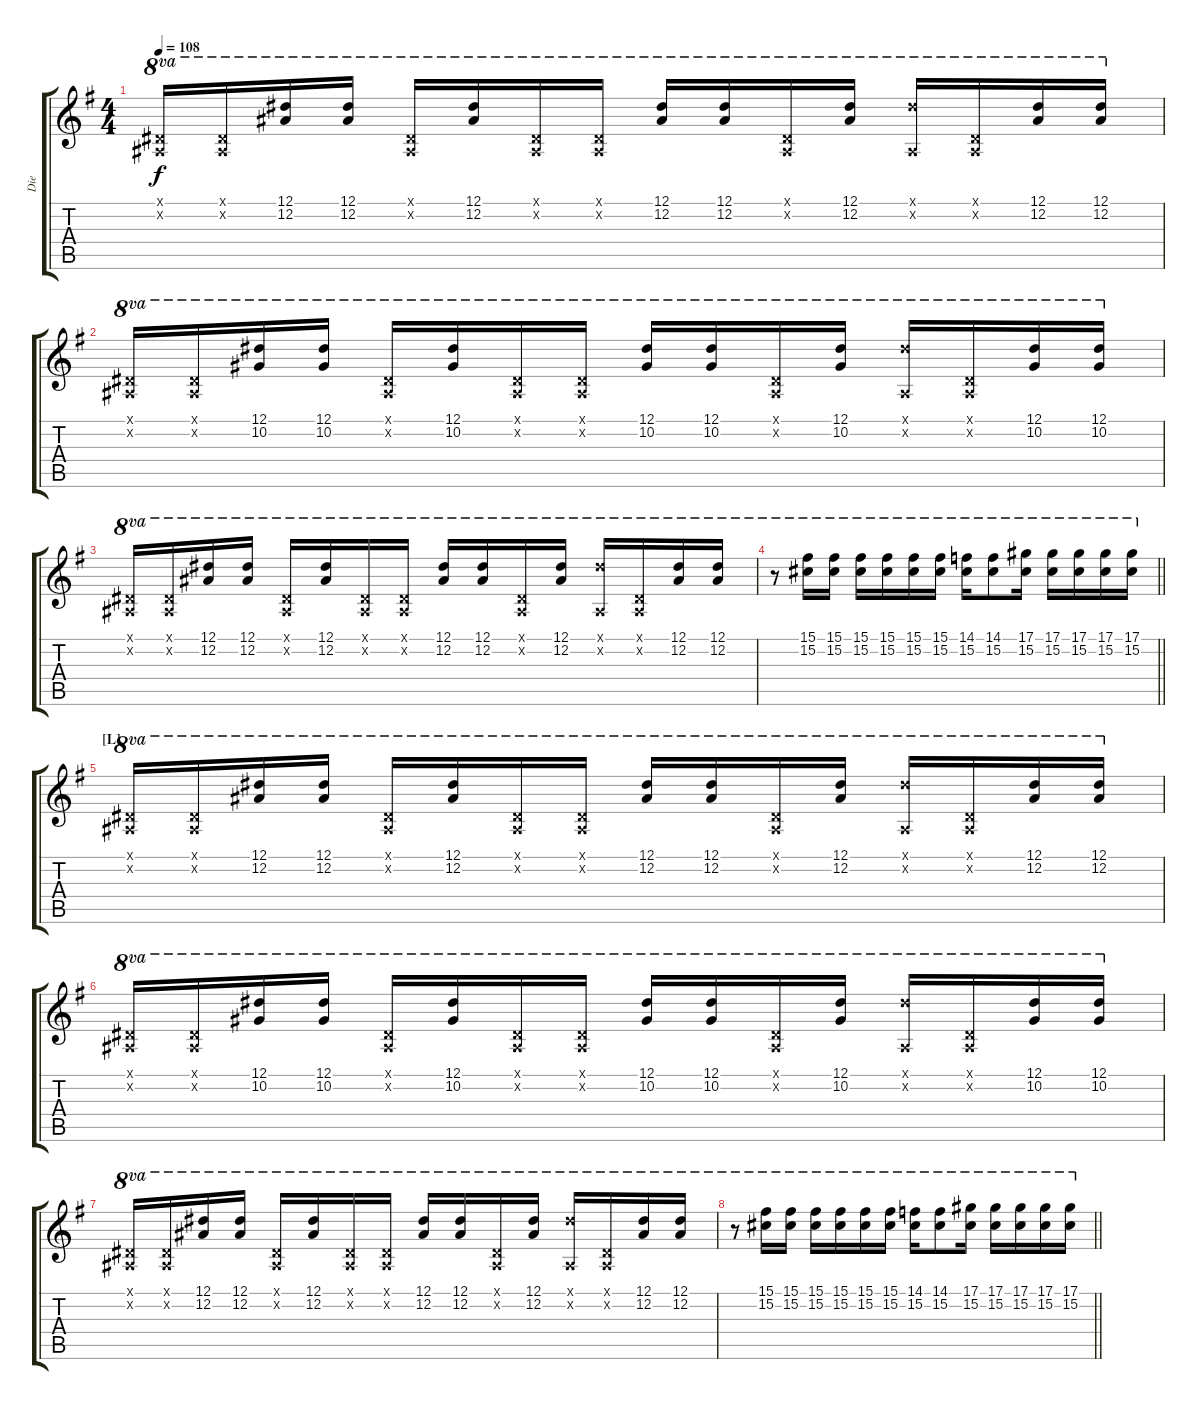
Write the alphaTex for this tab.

\track ("Die" "Die") {instrument overdrivenguitar}
\staff {score tabs}
\tuning (Eb4 Bb3 Gb3 Db3 Ab2 Db2) {hide}
\ts (4 4)
\tempo 108
\clef g2
\ks g
(0.1{x} 0.2{x}).16{ot 8va dy f} (0.1{x} 0.2{x}).16{ot 8va} (12.1 12.2).16{ot 8va} (12.1 12.2).16{ot 8va} (0.1{x} 0.2{x}).16{ot 8va} (12.1 12.2).16{ot 8va} (0.1{x} 0.2{x}).16{ot 8va} (0.1{x} 0.2{x}).16{ot 8va} (12.1 12.2).16{ot 8va} (12.1 12.2).16{ot 8va} (0.1{x} 0.2{x}).16{ot 8va} (12.1 12.2).16{ot 8va} (12.1{x} 0.2{x}).16{ot 8va} (0.1{x} 0.2{x}).16{ot 8va} (12.1 12.2).16{ot 8va} (12.1 12.2).16{ot 8va} |
(0.1{x} 0.2{x}).16{ot 8va} (0.1{x} 0.2{x}).16{ot 8va} (12.1 10.2).16{ot 8va} (12.1 10.2).16{ot 8va} (0.1{x} 0.2{x}).16{ot 8va} (12.1 10.2).16{ot 8va} (0.1{x} 0.2{x}).16{ot 8va} (0.1{x} 0.2{x}).16{ot 8va} (12.1 10.2).16{ot 8va} (12.1 10.2).16{ot 8va} (0.1{x} 0.2{x}).16{ot 8va} (12.1 10.2).16{ot 8va} (12.1{x} 0.2{x}).16{ot 8va} (0.1{x} 0.2{x}).16{ot 8va} (12.1 10.2).16{ot 8va} (12.1 10.2).16{ot 8va} |
(0.1{x} 0.2{x}).16{ot 8va} (0.1{x} 0.2{x}).16{ot 8va} (12.1 12.2).16{ot 8va} (12.1 12.2).16{ot 8va} (0.1{x} 0.2{x}).16{ot 8va} (12.1 12.2).16{ot 8va} (0.1{x} 0.2{x}).16{ot 8va} (0.1{x} 0.2{x}).16{ot 8va} (12.1 12.2).16{ot 8va} (12.1 12.2).16{ot 8va} (0.1{x} 0.2{x}).16{ot 8va} (12.1 12.2).16{ot 8va} (12.1{x} 0.2{x}).16{ot 8va} (0.1{x} 0.2{x}).16{ot 8va} (12.1 12.2).16{ot 8va} (12.1 12.2).16{ot 8va} |
\barLineRight lightlight
r.8{ot 8va} (15.1 15.2).16{ot 8va} (15.1 15.2).16{ot 8va} (15.1 15.2).16{ot 8va} (15.1 15.2).16{ot 8va} (15.1 15.2).16{ot 8va} (15.1 15.2).16{ot 8va} (14.1 15.2).16{ot 8va} (14.1 15.2).8{ot 8va} (17.1 15.2).16{ot 8va} (17.1 15.2).16{ot 8va} (17.1 15.2).16{ot 8va} (17.1 15.2).16{ot 8va} (17.1 15.2).16{ot 8va} |
\section ("" "[L]")
(0.1{x} 0.2{x}).16{ot 8va} (0.1{x} 0.2{x}).16{ot 8va} (12.1 12.2).16{ot 8va} (12.1 12.2).16{ot 8va} (0.1{x} 0.2{x}).16{ot 8va} (12.1 12.2).16{ot 8va} (0.1{x} 0.2{x}).16{ot 8va} (0.1{x} 0.2{x}).16{ot 8va} (12.1 12.2).16{ot 8va} (12.1 12.2).16{ot 8va} (0.1{x} 0.2{x}).16{ot 8va} (12.1 12.2).16{ot 8va} (12.1{x} 0.2{x}).16{ot 8va} (0.1{x} 0.2{x}).16{ot 8va} (12.1 12.2).16{ot 8va} (12.1 12.2).16{ot 8va} |
(0.1{x} 0.2{x}).16{ot 8va} (0.1{x} 0.2{x}).16{ot 8va} (12.1 10.2).16{ot 8va} (12.1 10.2).16{ot 8va} (0.1{x} 0.2{x}).16{ot 8va} (12.1 10.2).16{ot 8va} (0.1{x} 0.2{x}).16{ot 8va} (0.1{x} 0.2{x}).16{ot 8va} (12.1 10.2).16{ot 8va} (12.1 10.2).16{ot 8va} (0.1{x} 0.2{x}).16{ot 8va} (12.1 10.2).16{ot 8va} (12.1{x} 0.2{x}).16{ot 8va} (0.1{x} 0.2{x}).16{ot 8va} (12.1 10.2).16{ot 8va} (12.1 10.2).16{ot 8va} |
(0.1{x} 0.2{x}).16{ot 8va} (0.1{x} 0.2{x}).16{ot 8va} (12.1 12.2).16{ot 8va} (12.1 12.2).16{ot 8va} (0.1{x} 0.2{x}).16{ot 8va} (12.1 12.2).16{ot 8va} (0.1{x} 0.2{x}).16{ot 8va} (0.1{x} 0.2{x}).16{ot 8va} (12.1 12.2).16{ot 8va} (12.1 12.2).16{ot 8va} (0.1{x} 0.2{x}).16{ot 8va} (12.1 12.2).16{ot 8va} (12.1{x} 0.2{x}).16{ot 8va} (0.1{x} 0.2{x}).16{ot 8va} (12.1 12.2).16{ot 8va} (12.1 12.2).16{ot 8va} |
\barLineRight lightlight
r.8{ot 8va} (15.1 15.2).16{ot 8va} (15.1 15.2).16{ot 8va} (15.1 15.2).16{ot 8va} (15.1 15.2).16{ot 8va} (15.1 15.2).16{ot 8va} (15.1 15.2).16{ot 8va} (14.1 15.2).16{ot 8va} (14.1 15.2).8{ot 8va} (17.1 15.2).16{ot 8va} (17.1 15.2).16{ot 8va} (17.1 15.2).16{ot 8va} (17.1 15.2).16{ot 8va} (17.1 15.2).16{ot 8va}
